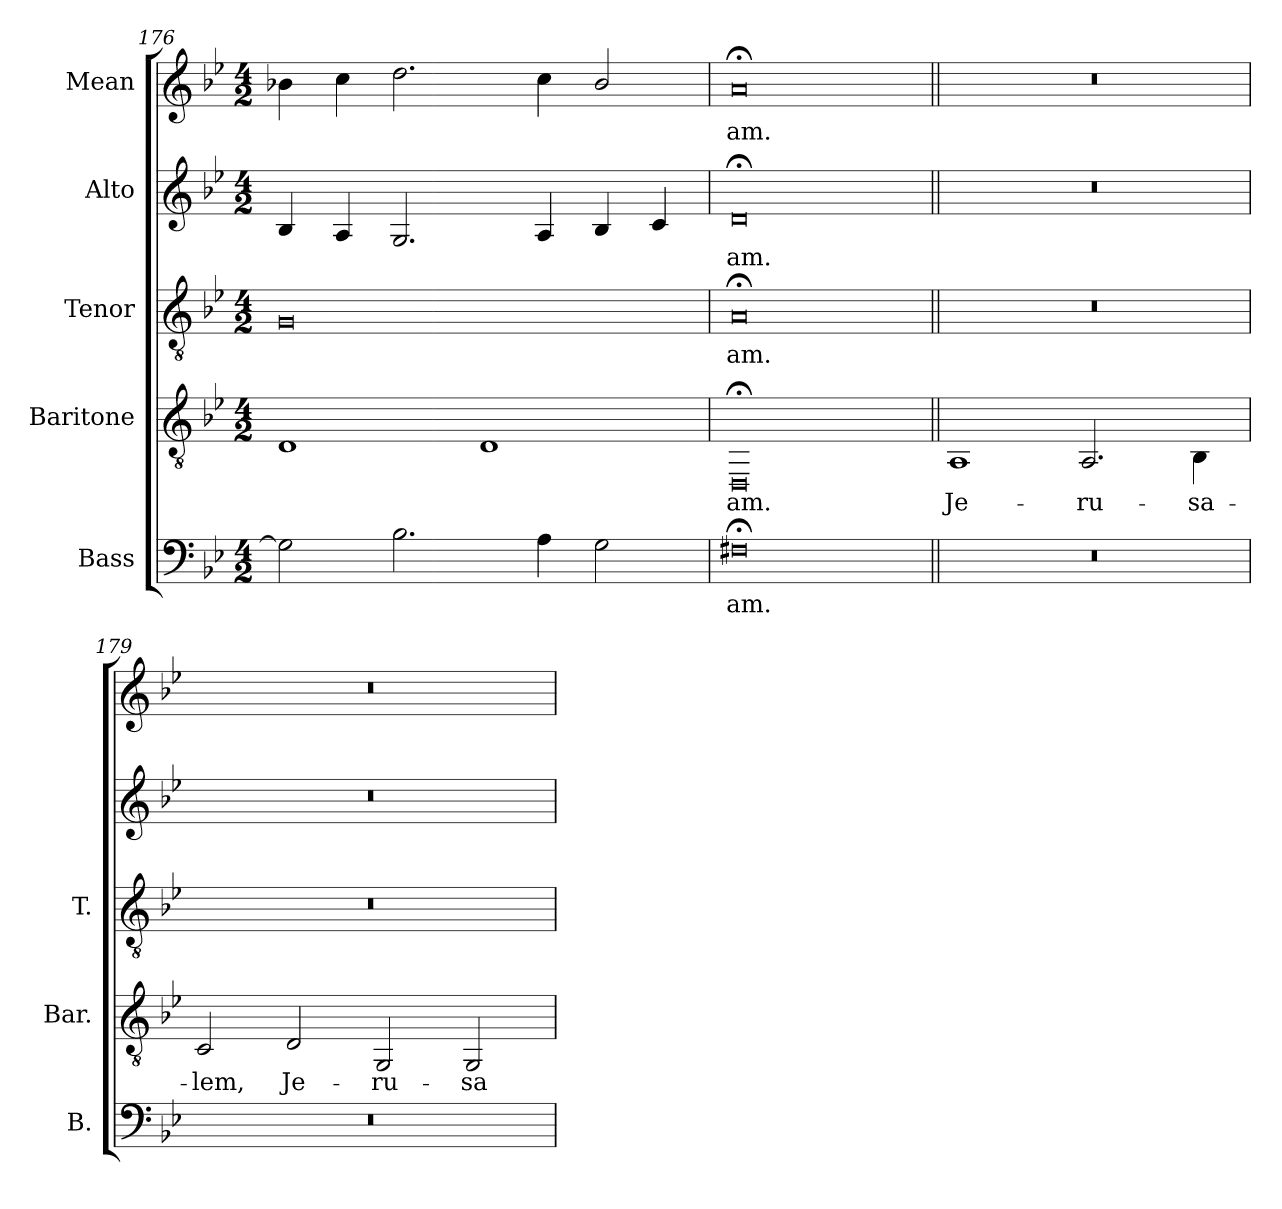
**kern	**text	**kern	**text	**kern	**text	**kern	**text	**kern	**text
*part5	*part5	*part4	*part4	*part3	*part3	*part2	*part2	*part1	*part1
*staff5	*staff5	*staff4	*staff4	*staff3	*staff3	*staff2	*staff2	*staff1	*staff1
*I"Bass	*	*I"Baritone	*	*I"Tenor	*	*I"Alto	*	*I"Mean	*
*I'B.	*	*I'Bar.	*	*I'T.	*	*	*	*	*
*clefF4	*	*clefGv2	*	*clefGv2	*	*clefG2	*	*clefG2	*
*	*	*	*	*ITrd7c12	*	*	*	*	*
*k[b-e-]	*	*k[b-e-]	*	*k[b-e-]	*	*k[b-e-]	*	*k[b-e-]	*
*B-:	*	*B-:	*	*B-:	*	*B-:	*	*B-:	*
*M4/2	*	*M4/2	*	*M4/2	*	*M4/2	*	*M4/2	*
=176	=176	=176	=176	=176	=176	=176	=176	=176	=176
2Gi\]	.	1Di	.	0GGi	.	4B-i/	.	4b-Xi\	.
.	.	.	.	.	.	4Ai/	.	4cci\	.
2.B-i\	.	.	.	.	.	2.Gi/	.	2.ddi\	.
.	.	1Di	.	.	.	.	.	.	.
4Ai\	.	.	.	.	.	4Ai/	.	4cci\	.
2Gi\	.	.	.	.	.	4B-i/	.	2b-i/	.
.	.	.	.	.	.	4ci/	.	.	.
=177	=177	=177	=177	=177	=177	=177	=177	=177	=177
!	!LO:LY:b:color=#000000	!	!	!	!	!	!	!	!
!	!	!	!LO:LY:b:color=#000000	!	!	!	!	!	!
!	!	!	!	!	!LO:LY:b:color=#000000	!	!	!	!
!	!	!	!	!	!	!	!LO:LY:b:color=#000000	!	!
!	!	!	!	!	!	!	!	!	!LO:LY:b:color=#000000
0F#X;i	-am.	0DD;i	-am.	0AA;i	-am.	0d;i	-am.	0a;i	-am.
!!LO:LB:g=z
=178||	=178||	=178||	=178||	=178||	=178||	=178||	=178||	=178||	=178||
!LO:N:vis=1	!	!	!	!	!	!	!	!	!
!	!	!	!LO:LY:b:color=#000000	!LO:N:vis=1	!	!LO:N:vis=1	!	!LO:N:vis=1	!
0r	.	1AAi	Je-	0r	.	0r	.	0r	.
!	!	!	!LO:LY:b:color=#000000	!	!	!	!	!	!
.	.	2.AAi/	-ru-	.	.	.	.	.	.
!	!	!	!LO:LY:b:color=#000000	!	!	!	!	!	!
.	.	4BB-i\	-sa-	.	.	.	.	.	.
=179	=179	=179	=179	=179	=179	=179	=179	=179	=179
!LO:N:vis=1	!	!	!	!	!	!	!	!	!
!	!	!	!LO:LY:b:color=#000000	!LO:N:vis=1	!	!LO:N:vis=1	!	!LO:N:vis=1	!
0r	.	2Ci/	-lem,	0r	.	0r	.	0r	.
!	!	!	!LO:LY:b:color=#000000	!	!	!	!	!	!
.	.	2Di/	Je-	.	.	.	.	.	.
!	!	!	!LO:LY:b:color=#000000	!	!	!	!	!	!
.	.	2GGi/	-ru-	.	.	.	.	.	.
!	!	!	!LO:LY:b:color=#000000	!	!	!	!	!	!
.	.	2GGi/	-sa-	.	.	.	.	.	.
=	=	=	=	=	=	=	=	=	=
*-	*-	*-	*-	*-	*-	*-	*-	*-	*-
